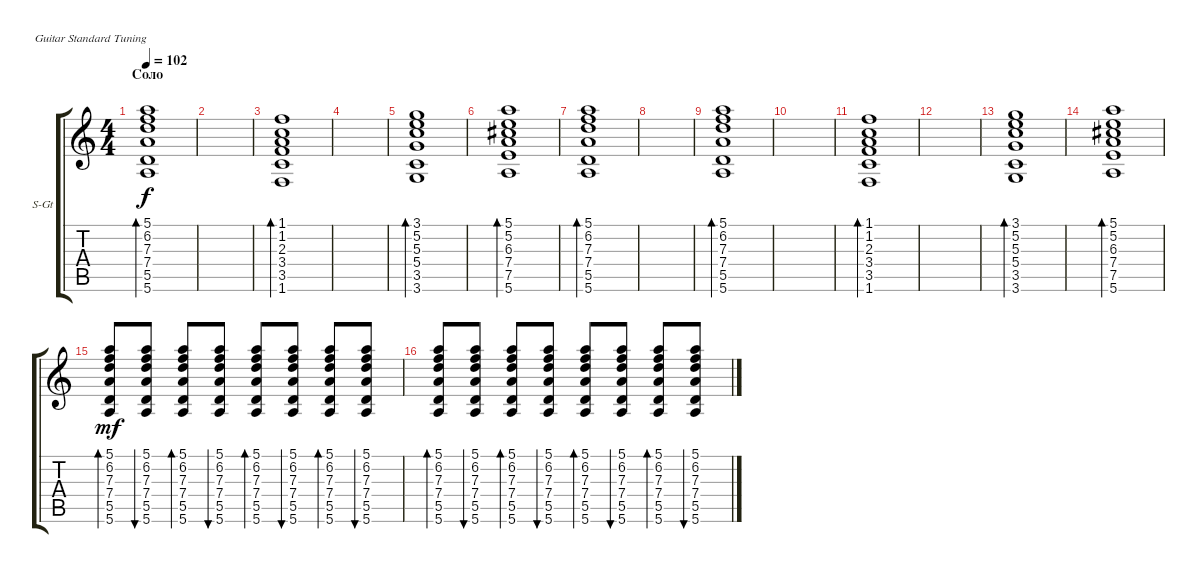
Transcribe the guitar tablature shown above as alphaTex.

\defaultSystemsLayout 4
\bracketExtendMode groupsimilarinstruments
\firstSystemTrackNameOrientation horizontal
\otherSystemsTrackNameOrientation horizontal
\track ("В. Бутусов (гитара)" "S-Gt") {instrument acousticguitarsteel}
\staff {score tabs}
\tuning (E4 B3 G3 D3 A2 E2)
\ts (4 4)
\section ("" "Соло")
\tempo 102
\clef g2
\ks c
(5.1 6.2 7.3 7.4 5.5 5.6).1{bd 51 dy f} |
|
(1.1 1.2 2.3 3.4 3.5 1.6).1{bd 51} |
|
(3.1 5.2 5.3 5.4 3.5 3.6).1{bd 51} |
(5.1 5.2 6.3 7.4 7.5 5.6).1{bd 51} |
(5.1 6.2 7.3 7.4 5.5 5.6).1{bd 51} |
|
(5.1 6.2 7.3 7.4 5.5 5.6).1{bd 51} |
|
(1.1 1.2 2.3 3.4 3.5 1.6).1{bd 51} |
|
(3.1 5.2 5.3 5.4 3.5 3.6).1{bd 51} |
(5.1 5.2 6.3 7.4 7.5 5.6).1{bd 51} |
(5.1 6.2 7.3 7.4 5.5 5.6).8{bd 51 dy mf} (5.1 6.2 7.3 7.4 5.5 5.6).8{bu 51} (5.1 6.2 7.3 7.4 5.5 5.6).8{bd 51} (5.1 6.2 7.3 7.4 5.5 5.6).8{bu 51} (5.1 6.2 7.3 7.4 5.5 5.6).8{bd 51} (5.1 6.2 7.3 7.4 5.5 5.6).8{bu 51} (5.1 6.2 7.3 7.4 5.5 5.6).8{bd 51} (5.1 6.2 7.3 7.4 5.5 5.6).8{bu 51} |
(5.1 6.2 7.3 7.4 5.5 5.6).8{bd 51} (5.1 6.2 7.3 7.4 5.5 5.6).8{bu 51} (5.1 6.2 7.3 7.4 5.5 5.6).8{bd 51} (5.1 6.2 7.3 7.4 5.5 5.6).8{bu 51} (5.1 6.2 7.3 7.4 5.5 5.6).8{bd 51} (5.1 6.2 7.3 7.4 5.5 5.6).8{bu 51} (5.1 6.2 7.3 7.4 5.5 5.6).8{bd 51} (5.1 6.2 7.3 7.4 5.5 5.6).8{bu 51}
